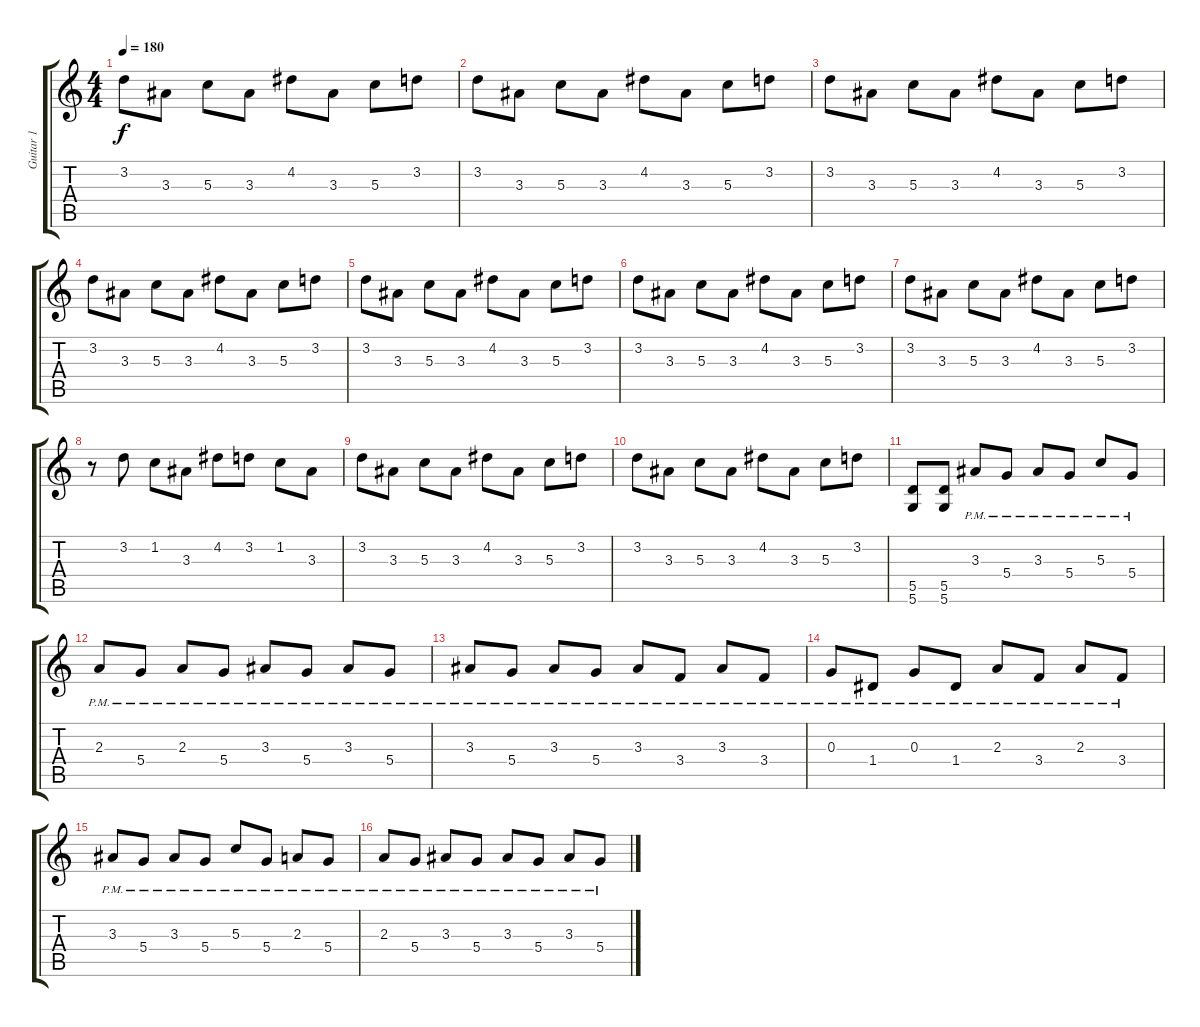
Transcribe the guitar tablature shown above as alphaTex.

\track ("Guitar 1" "Guitar 1") {instrument overdrivenguitar}
\staff {score tabs}
\tuning (E4 B3 G3 D3 A2 D2) {hide}
\ts (4 4)
\tempo 180
\clef g2
\ks c
3.2.8{dy f instrument overdrivenguitar} 3.3.8 5.3.8 3.3.8 4.2.8 3.3.8 5.3.8 3.2.8 |
3.2.8 3.3.8 5.3.8 3.3.8 4.2.8 3.3.8 5.3.8 3.2.8 |
3.2.8 3.3.8 5.3.8 3.3.8 4.2.8 3.3.8 5.3.8 3.2.8 |
3.2.8 3.3.8 5.3.8 3.3.8 4.2.8 3.3.8 5.3.8 3.2.8 |
3.2.8 3.3.8 5.3.8 3.3.8 4.2.8 3.3.8 5.3.8 3.2.8 |
3.2.8 3.3.8 5.3.8 3.3.8 4.2.8 3.3.8 5.3.8 3.2.8 |
3.2.8 3.3.8 5.3.8 3.3.8 4.2.8 3.3.8 5.3.8 3.2.8 |
r.8 3.2.8 1.2.8 3.3.8 4.2.8 3.2.8 1.2.8 3.3.8 |
3.2.8 3.3.8 5.3.8 3.3.8 4.2.8 3.3.8 5.3.8 3.2.8 |
3.2.8 3.3.8 5.3.8 3.3.8 4.2.8 3.3.8 5.3.8 3.2.8 |
(5.5 5.6).8 (5.5 5.6).8 3.3{pm}.8{volume 11} 5.4{pm}.8 3.3{pm}.8 5.4{pm}.8 5.3{pm}.8 5.4{pm}.8 |
2.3{pm}.8 5.4{pm}.8 2.3{pm}.8 5.4{pm}.8 3.3{pm}.8 5.4{pm}.8 3.3{pm}.8 5.4{pm}.8 |
3.3{pm}.8 5.4{pm}.8 3.3{pm}.8 5.4{pm}.8 3.3{pm}.8 3.4{pm}.8 3.3{pm}.8 3.4{pm}.8 |
0.3{pm}.8 1.4{pm}.8 0.3{pm}.8 1.4{pm}.8 2.3{pm}.8 3.4{pm}.8 2.3{pm}.8 3.4{pm}.8 |
3.3{pm}.8 5.4{pm}.8 3.3{pm}.8 5.4{pm}.8 5.3{pm}.8 5.4{pm}.8 2.3{pm}.8 5.4{pm}.8 |
2.3{pm}.8 5.4{pm}.8 3.3{pm}.8 5.4{pm}.8 3.3{pm}.8 5.4{pm}.8 3.3{pm}.8 5.4{pm}.8
